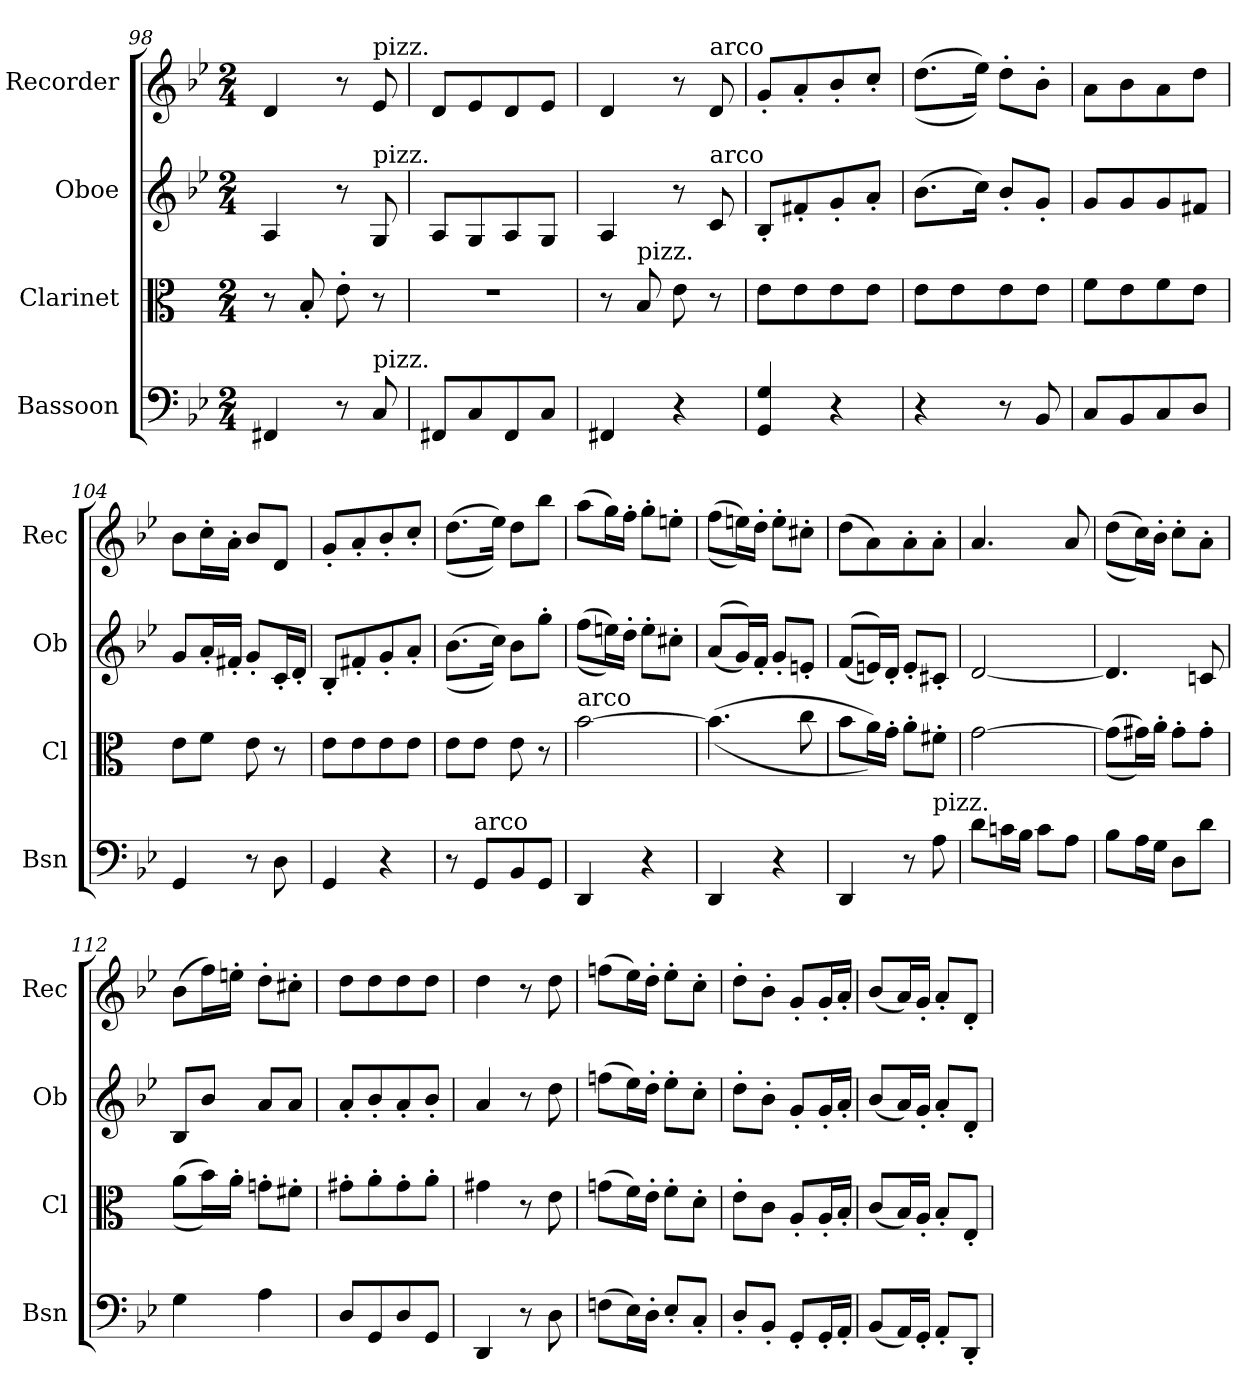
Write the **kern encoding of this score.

**kern	**kern	**kern	**kern
*part4	*part3	*part2	*part1
*staff4	*staff3	*staff2	*staff1
*I"Bassoon	*I"Clarinet	*I"Oboe	*I"Recorder
*I'Bsn	*I'Cl	*I'Ob	*I'Rec
!!LO:PB:g=z
*clefF4	*clefC3	*clefG2	*clefG2
*	*ITrd1c2	*	*
*k[b-e-]	*k[b-e-]	*k[b-e-]	*k[b-e-]
*M2/4	*M2/4	*M2/4	*M2/4
=98	=98	=98	=98
4FF#X/	8r	4A/	4d/
.	8A'/	.	.
8r	8d'\	8r	8r
!	!	!	!LO:TX:a:t=pizz.
!	!	!LO:TX:a:t=pizz.	!
!LO:TX:a:t=pizz.	!	!	!
8C/	8r	8G/	8e-/
=99	=99	=99	=99
8FF#X/L	2r	8A/L	8d/L
8C/	.	8G/	8e-/
8FF#/	.	8A/	8d/
8C/J	.	8G/J	8e-/J
=100	=100	=100	=100
4FF#X/	8r	4A/	4d/
!	!LO:TX:a:t=pizz.	!	!
.	8A/	.	.
4r	8d\	8r	8r
!	!	!	!LO:TX:a:t=arco
!	!	!LO:TX:a:t=arco	!
.	8r	8c/	8d/
=101	=101	=101	=101
4GG/ 4G/	8d\L	8B-'/L	8g'/L
.	8d\	8f#X'/	8a'/
4r	8d\	8g'/	8b-'/
.	8d\J	8a'/J	8cc'/J
=102	=102	=102	=102
4r	8d\L	(8.b-\L	((8.dd\L
.	8d\	.	.
.	.	16cc\Jk)	16ee-\Jk))
8r	8d\	8b-'/L	8dd'\L
8BB-/	8d\J	8g'/J	8b-'\J
=103	=103	=103	=103
8C/L	8e-\L	8g/L	8a\L
8BB-/	8d\	8g/	8b-\
8C/	8e-\	8g/	8a\
8D/J	8d\J	8f#X/J	8dd\J
=104	=104	=104	=104
4GG/	8d\L	8g/L	8b-\L
.	8e-\J	16a'/L	16cc'\L
.	.	16f#X'/JJ	16a'\JJ
8r	8d\	8g'/L	8b-/L
8D\	8r	16c'/L	8d/J
.	.	16d'/JJ	.
=105	=105	=105	=105
4GG/	8d\L	8B-'/L	8g'/L
.	8d\	8f#X'/	8a'/
4r	8d\	8g'/	8b-'/
.	8d\J	8a'/J	8cc'/J
=106	=106	=106	=106
8r	8d\L	((8.b-\L	((8.dd\L
!LO:TX:a:t=arco	!	!	!
8GG/L	8d\J	.	.
.	.	16cc\Jk))	16ee-\Jk))
8BB-/	8d\	8b-\L	8dd\L
8GG/J	8r	8gg'\J	8bb-\J
=107	=107	=107	=107
!	!LO:TX:a:t=arco	!	!
4DD/	[2a\	((8ff\L	(8aa\L
.	.	16een\L))	16gg\L)
.	.	16dd'\JJ	16ff'\JJ
4r	.	8ee'\L	8gg'\L
.	.	8cc#X'\J	8een'\J
=108	=108	=108	=108
4DD/	((4.a\]	((8a/L	((8ff\L
.	.	16g/L))	16een\L))
.	.	16f'/JJ	16dd'\JJ
4r	.	8g'/L	8ee'\L
.	8b-\	8en'/J	8cc#X'\J
!!LO:LB:g=z
=109	=109	=109	=109
4DD/	8a\L	((8f/L	(8dd\L
.	16g\L))	16en/L))	8a\)
.	16f'\JJ	16d'/JJ	.
8r	8g'\L	8e'/L	8a'\
!LO:TX:a:t=pizz.	!	!	!
8A\	8en'\J	8c#X'/J	8a'\J
=110	=110	=110	=110
8d\L	[2f\	[2d/	4.a/
16cn\L	.	.	.
16B-\JJ	.	.	.
8c\L	.	.	.
8A\J	.	.	8a/
=111	=111	=111	=111
8B-\L	((8f\L]	4.d/]	((8dd\L
16A\L	16f#X\L))	.	16cc\L))
16G\JJ	16g'\JJ	.	16b-'\JJ
8D\L	8f#'\L	.	8cc'\L
8d\J	8f#'\J	8cn/	8a'\J
=112	=112	=112	=112
4G\	((8g\L	8B-/L	(8b-\L
.	16a\L))	8b-/J	16ff\L)
.	16g'\JJ	.	16een'\JJ
4A\	8fn'\L	8a/L	8dd'\L
.	8en'\J	8a/J	8cc#X'\J
=113	=113	=113	=113
8D/L	8f#X'\L	8a'/L	8dd\L
8GG/	8g'\	8b-'/	8dd\
8D/	8f#'\	8a'/	8dd\
8GG/J	8g'\J	8b-'/J	8dd\J
=114	=114	=114	=114
4DD/	4f#X\	4a/	4dd\
8r	8r	8r	8r
8D\	8d\	8dd\	8dd\
=115	=115	=115	=115
(8Fn\L	(8fn\L	(8ffn\L	(8ffn\L
16E-\L)	16e-\L)	16ee-\L)	16ee-\L)
16D'\JJ	16d'\JJ	16dd'\JJ	16dd'\JJ
8E-'/L	8e-'\L	8ee-'\L	8ee-'\L
8C'/J	8c'\J	8cc'\J	8cc'\J
=116	=116	=116	=116
8D'/L	8d'\L	8dd'\L	8dd'\L
8BB-'/J	8B-\J	8b-'\J	8b-'\J
8GG'/L	8G'/L	8g'/L	8g'/L
16GG'/L	16G'/L	16g'/L	16g'/L
16AA'/JJ	16A'/JJ	16a'/JJ	16a'/JJ
=117	=117	=117	=117
(8BB-/L	(8B-/L	(8b-/L	(8b-/L
16AA/L)	16A/L)	16a/L)	16a/L)
16GG'/JJ	16G'/JJ	16g'/JJ	16g'/JJ
8AA'/L	8A'/L	8a'/L	8a'/L
8DD'/J	8D'/J	8d'/J	8d'/J
=	=	=	=
*-	*-	*-	*-
